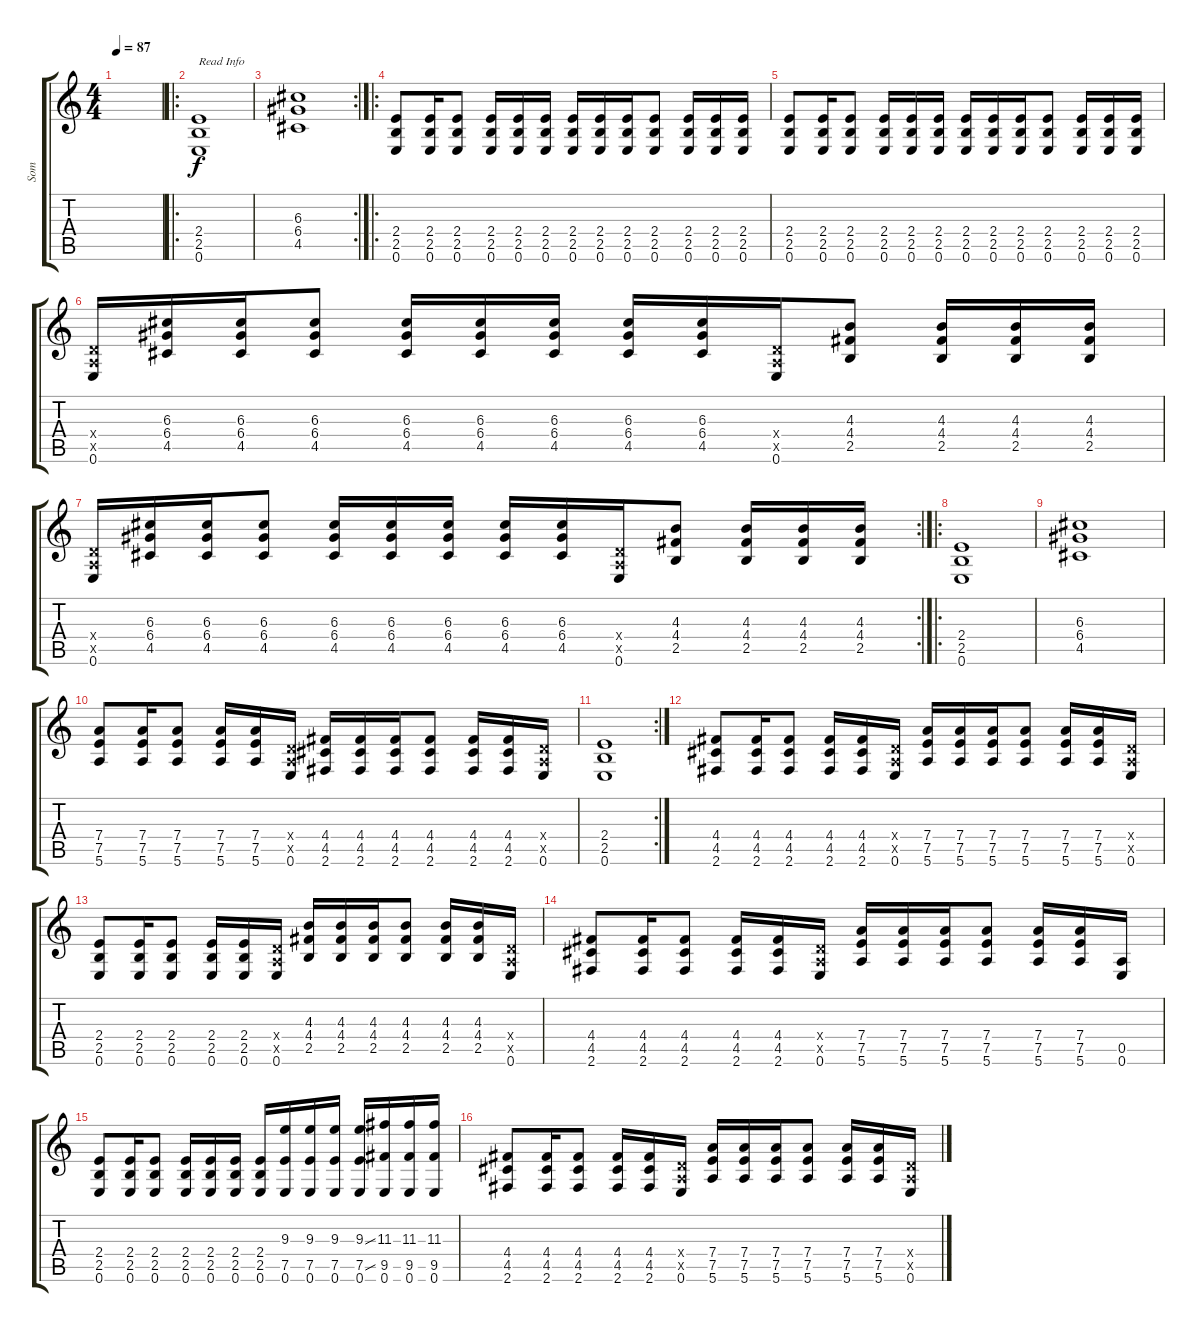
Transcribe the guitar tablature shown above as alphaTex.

\track ("Som" "Som") {instrument overdrivenguitar}
\staff {score tabs}
\tuning (E4 B3 G3 D3 A2 E2) {hide}
\ts (4 4)
\tempo 87
\clef g2
\ks c
|
\ro
(2.4 2.5 0.6).1{txt "Read Info"} |
\rc 2
(6.3 6.4 4.5).1 |
\ro
(2.4 2.5 0.6).8 (2.4 2.5 0.6).16 (2.4 2.5 0.6).8 (2.4 2.5 0.6).16 (2.4 2.5 0.6).16 (2.4 2.5 0.6).16 (2.4 2.5 0.6).16 (2.4 2.5 0.6).16 (2.4 2.5 0.6).16 (2.4 2.5 0.6).8 (2.4 2.5 0.6).16 (2.4 2.5 0.6).16 (2.4 2.5 0.6).16 |
(2.4 2.5 0.6).8 (2.4 2.5 0.6).16 (2.4 2.5 0.6).8 (2.4 2.5 0.6).16 (2.4 2.5 0.6).16 (2.4 2.5 0.6).16 (2.4 2.5 0.6).16 (2.4 2.5 0.6).16 (2.4 2.5 0.6).16 (2.4 2.5 0.6).8 (2.4 2.5 0.6).16 (2.4 2.5 0.6).16 (2.4 2.5 0.6).16 |
(0.4{x} 0.5{x} 0.6).16 (6.3 6.4 4.5).16 (6.3 6.4 4.5).16 (6.3 6.4 4.5).8 (6.3 6.4 4.5).16 (6.3 6.4 4.5).16 (6.3 6.4 4.5).16 (6.3 6.4 4.5).16 (6.3 6.4 4.5).16 (0.4{x} 0.5{x} 0.6).16 (4.3 4.4 2.5).8 (4.3 4.4 2.5).16 (4.3 4.4 2.5).16 (4.3 4.4 2.5).16 |
\rc 2
(0.4{x} 0.5{x} 0.6).16 (6.3 6.4 4.5).16 (6.3 6.4 4.5).16 (6.3 6.4 4.5).8 (6.3 6.4 4.5).16 (6.3 6.4 4.5).16 (6.3 6.4 4.5).16 (6.3 6.4 4.5).16 (6.3 6.4 4.5).16 (0.4{x} 0.5{x} 0.6).16 (4.3 4.4 2.5).8 (4.3 4.4 2.5).16 (4.3 4.4 2.5).16 (4.3 4.4 2.5).16 |
\ro
(2.4 2.5 0.6).1 |
(6.3 6.4 4.5).1 |
(7.4 7.5 5.6).8 (7.4 7.5 5.6).16 (7.4 7.5 5.6).8 (7.4 7.5 5.6).16 (7.4 7.5 5.6).16 (0.4{x} 0.5{x} 0.6).16 (4.4 4.5 2.6).16 (4.4 4.5 2.6).16 (4.4 4.5 2.6).16 (4.4 4.5 2.6).8 (4.4 4.5 2.6).16 (4.4 4.5 2.6).16 (0.4{x} 0.5{x} 0.6).16 |
\rc 2
(2.4 2.5 0.6).1 |
(4.4 4.5 2.6).8 (4.4 4.5 2.6).16 (4.4 4.5 2.6).8 (4.4 4.5 2.6).16 (4.4 4.5 2.6).16 (0.4{x} 0.5{x} 0.6).16 (7.4 7.5 5.6).16 (7.4 7.5 5.6).16 (7.4 7.5 5.6).16 (7.4 7.5 5.6).8 (7.4 7.5 5.6).16 (7.4 7.5 5.6).16 (0.4{x} 0.5{x} 0.6).16 |
(2.4 2.5 0.6).8 (2.4 2.5 0.6).16 (2.4 2.5 0.6).8 (2.4 2.5 0.6).16 (2.4 2.5 0.6).16 (0.4{x} 0.5{x} 0.6).16 (4.3 4.4 2.5).16 (4.3 4.4 2.5).16 (4.3 4.4 2.5).16 (4.3 4.4 2.5).8 (4.3 4.4 2.5).16 (4.3 4.4 2.5).16 (0.4{x} 0.5{x} 0.6).16 |
(4.4 4.5 2.6).8 (4.4 4.5 2.6).16 (4.4 4.5 2.6).8 (4.4 4.5 2.6).16 (4.4 4.5 2.6).16 (0.4{x} 0.5{x} 0.6).16 (7.4 7.5 5.6).16 (7.4 7.5 5.6).16 (7.4 7.5 5.6).16 (7.4 7.5 5.6).8 (7.4 7.5 5.6).16 (7.4 7.5 5.6).16 (0.5 0.6).16 |
(2.4 2.5 0.6).8 (2.4 2.5 0.6).16 (2.4 2.5 0.6).8 (2.4 2.5 0.6).16 (2.4 2.5 0.6).16 (2.4 2.5 0.6).16 (2.4 2.5 0.6).16 (9.3 7.5 0.6).16 (9.3 7.5 0.6).16 (9.3 7.5 0.6).16 (9.3{ss} 7.5{ss} 0.6).16 (11.3 9.5 0.6).16 (11.3 9.5 0.6).16 (11.3 9.5 0.6).16 |
(4.4 4.5 2.6).8 (4.4 4.5 2.6).16 (4.4 4.5 2.6).8 (4.4 4.5 2.6).16 (4.4 4.5 2.6).16 (0.4{x} 0.5{x} 0.6).16 (7.4 7.5 5.6).16 (7.4 7.5 5.6).16 (7.4 7.5 5.6).16 (7.4 7.5 5.6).8 (7.4 7.5 5.6).16 (7.4 7.5 5.6).16 (0.4{x} 0.5{x} 0.6).16
